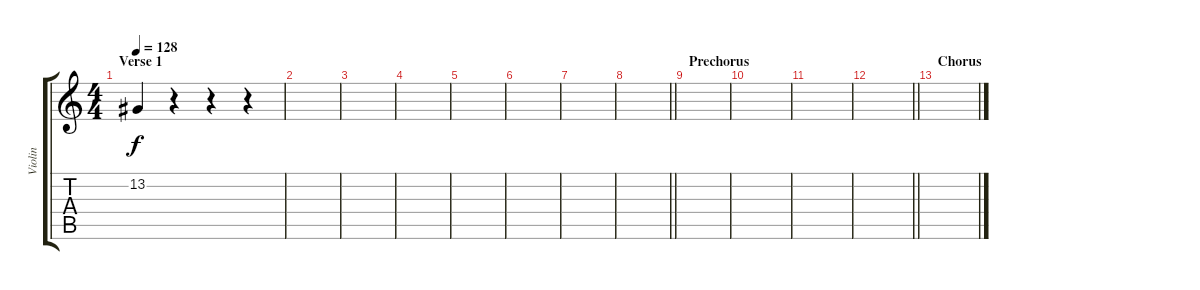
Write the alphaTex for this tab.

\track ("Violin" "Violin") {instrument violin}
\staff {score tabs}
\tuning (C4 G3 Eb3 Bb2 F2 C2) {hide}
\ts (4 4)
\section ("" "Verse 1")
\tempo 128
\clef g2
\ks c
13.2.4{dy f} r.4 r.4 r.4 |
|
|
|
|
|
|
\barLineRight lightlight
|
\section ("" "Prechorus")
|
|
|
\barLineRight lightlight
|
\section ("" "Chorus")
